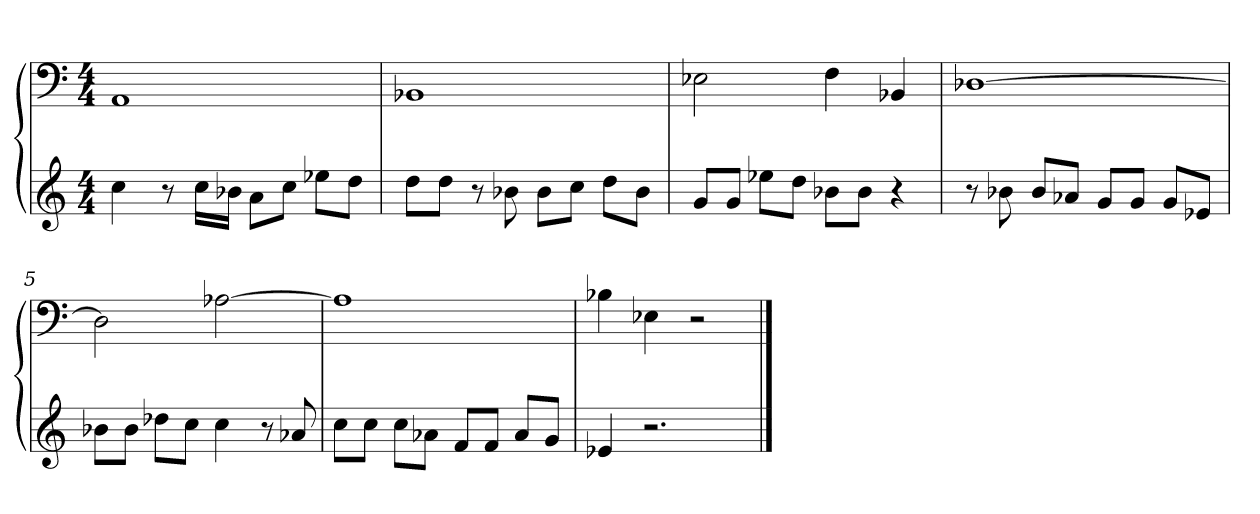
**kern	**kern
*part1	*part1
*staff2	*staff1
*	*clefF4
*k[]	*k[]
*a:	*a:
*M4/4	*M4/4
=1	=1
4cc	1AA
8r	.
16ccLL	.
16b-XJJ	.
8aL	.
8ccJ	.
8ee-XL	.
8ddJ	.
=2	=2
8ddL	1BB-X
8ddJ	.
8r	.
8b-X	.
8b-L	.
8ccJ	.
8ddL	.
8b-J	.
=3	=3
8gL	2E-X
8gJ	.
8ee-XL	.
8ddJ	.
8b-XL	4F
8b-J	.
4r	4BB-X
=4	=4
8r	[1D-X
8b-X	.
8b-L	.
8a-XJ	.
8gL	.
8gJ	.
8gL	.
8e-XJ	.
=5	=5
8b-XL	2D-]
8b-J	.
8dd-XL	.
8ccJ	.
4cc	[2A-X
8r	.
8a-X	.
=6	=6
8ccL	1A-]
8ccJ	.
8ccL	.
8a-XJ	.
8fL	.
8fJ	.
8a-L	.
8gJ	.
=7	=7
4e-X	4B-X
2.r	4E-X
.	2r
==	==
*-	*-
